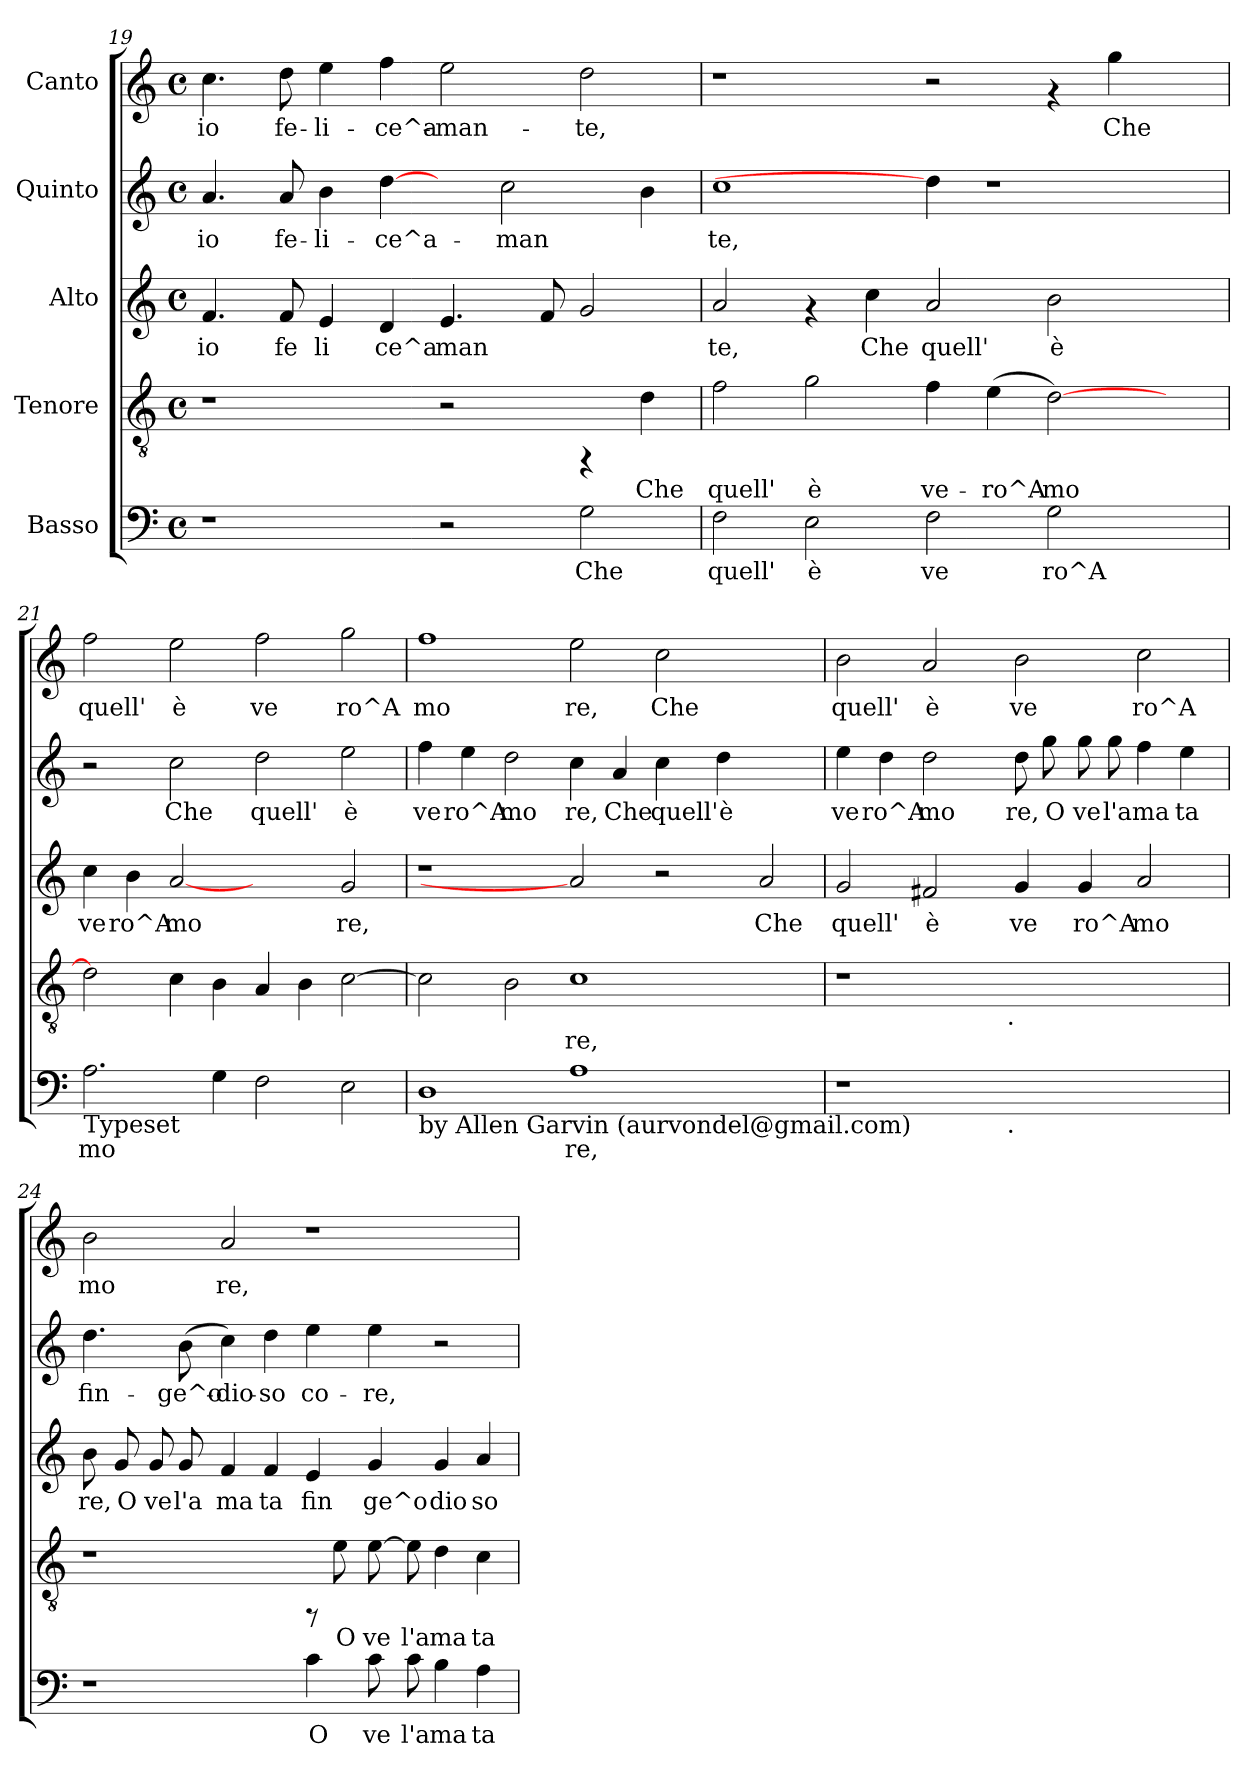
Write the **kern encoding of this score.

**kern	**text	**kern	**text	**kern	**text	**kern	**text	**kern	**text
*part5	*part5	*part4	*part4	*part3	*part3	*part2	*part2	*part1	*part1
*staff5	*staff5	*staff4	*staff4	*staff3	*staff3	*staff2	*staff2	*staff1	*staff1
*I"Basso	*	*I"Tenore	*	*I"Alto	*	*I"Quinto	*	*I"Canto	*
*clefF4	*	*clefGv2	*	*clefG2	*	*clefG2	*	*clefG2	*
*k[]	*	*k[]	*	*k[]	*	*k[]	*	*k[]	*
*C:	*	*C:	*	*C:	*	*C:	*	*C:	*
*M4/4	*	*M4/4	*	*M4/4	*	*M4/4	*	*M4/4	*
*met(c)	*	*met(c)	*	*met(c)	*	*met(c)	*	*met(c)	*
=19	=19	=19	=19	=19	=19	=19	=19	=19	=19
!	!	!	!	!	!LO:LY:b:cj	!	!LO:LY:b	!	!LO:LY:b:cj
1r	.	1r	.	4.f/	io	4.a/	io	4.cc\	io
!	!	!	!	!	!LO:LY:b:cj	!	!LO:LY:b	!	!LO:LY:b:cj
.	.	.	.	8f/	fe	8a/	fe-	8dd\	fe-
!	!	!	!	!	!LO:LY:b:cj	!	!LO:LY:b	!	!LO:LY:b:cj
.	.	.	.	4e/	li	4b\	-li-	4ee\	-li-
!	!	!	!	!	!LO:LY:b:cj	!	!LO:LY:b	!	!LO:LY:b:cj
.	.	.	.	4d/	ce^a	[4dd\	-ce^a-	4ff\	-ce^a-
!	!	!	!	!	!LO:LY:b:cj	!	!	!	!LO:LY:b:cj
2r	.	2r	.	4.e/	man	4ryy	.	2ee\	-man-
!	!	!	!	!	!	!	!LO:LY:b	!	!
.	.	.	.	.	.	2cc\	-man-	.	.
!	!	!	!	!	!LO:LY:b:cj	!	!	!	!
.	.	.	.	8f/	.	.	.	.	.
!	!LO:LY:b:cj	!	!	!	!LO:LY:b:cj	!	!	!	!LO:LY:b:cj
2G\	Che	4rFF	.	2g/	.	.	.	2dd\	-te,
!	!	!	!LO:LY:b:cj	!	!	!	!LO:LY:b	!	!
.	.	4d\	Che	.	.	4b\	--	.	.
!!LO:LB:g=z
=20	=20	=20	=20	=20	=20	=20	=20	=20	=20
!	!LO:LY:b:cj	!	!LO:LY:b:cj	!	!LO:LY:b:cj	!	!LO:LY:b	!	!
2F\	quell'	2f\	quell'	2a/	te,	1cc	-te,	1r	.
!	!LO:LY:b:cj	!	!LO:LY:b:cj	!	!	!	!	!	!
2E\	è	2g\	è	4rf	.	.	.	.	.
!	!	!	!	!	!LO:LY:b:cj	!	!	!	!
.	.	.	.	4cc\	Che	.	.	.	.
!	!LO:LY:b:cj	!	!LO:LY:b:cj	!	!LO:LY:b:cj	!	!	!	!
2F\	ve	4f\	ve-	2a/	quell'	4dd\]	.	2r	.
!	!	!	!LO:LY:b:cj	!	!	!	!	!	!
.	.	(<4e\	-ro^A-	.	.	1r	.	.	.
!	!LO:LY:b:cj	!	!LO:LY:b:cj	!	!LO:LY:b:cj	!	!	!	!
2G\	ro^A	[>2d\)	-mo-	2b\	è	.	.	4rf	.
!	!	!	!	!	!	!	!	!	!LO:LY:b:cj
.	.	.	.	.	.	.	.	4gg\	Che
4ryy	.	4ryy	.	4ryy	.	.	.	4ryy	.
=21	=21	=21	=21	=21	=21	=21	=21	=21	=21
!LO:TX:b:t=Typeset	!	!	!	!	!	!	!	!	!
!	!LO:LY:b:cj	!	!LO:LY:b:cj	!	!LO:LY:b:cj	!	!	!	!LO:LY:b:cj
2.A\	mo	2d\]	--	4cc\	ve	2r	.	2ff\	quell'
!	!	!	!	!	!LO:LY:b:cj	!	!	!	!
.	.	.	.	4b\	ro^A	.	.	.	.
!	!	!	!LO:LY:b:cj	!	!LO:LY:b:cj	!	!LO:LY:b	!	!LO:LY:b:cj
.	.	4c\	--	[2a	mo	2cc\	Che	2ee\	è
!	!LO:LY:b:cj	!	!LO:LY:b:cj	!	!	!	!	!	!
4G\	.	4B\	--	.	.	.	.	.	.
!	!LO:LY:b:cj	!	!LO:LY:b:cj	!	!	!	!LO:LY:b	!	!LO:LY:b:cj
2F\	.	4A/	--	2ryy	.	2dd\	quell'	2ff\	ve
!	!	!	!LO:LY:b:cj	!	!	!	!	!	!
.	.	4B\	--	.	.	.	.	.	.
!	!LO:LY:b:cj	!	!LO:LY:b:cj	!	!LO:LY:b:cj	!	!LO:LY:b	!	!LO:LY:b:cj
2E\	.	[>2c\	--	2g/	re,	2ee\	è	2gg\	ro^A
=22	=22	=22	=22	=22	=22	=22	=22	=22	=22
!LO:TX:b:t=by Allen Garvin (aurvondel@gmail.com)	!	!	!	!	!	!	!	!	!
!	!LO:LY:b:cj	!	!LO:LY:b:cj	!	!	!	!LO:LY:b	!	!LO:LY:b:cj
1D	.	2c\]	--	1r	.	4ff\	ve	1ff	mo
!	!	!	!	!	!	!	!LO:LY:b	!	!
.	.	.	.	.	.	4ee\	ro^A	.	.
!	!	!	!LO:LY:b:cj	!	!	!	!LO:LY:b	!	!
.	.	2B\	--	.	.	2dd\	mo	.	.
!	!LO:LY:b:cj	!	!LO:LY:b:cj	!	!	!	!LO:LY:b	!	!LO:LY:b:cj
1A	re,	1c	-re,	2a]	.	4cc\	re,	2ee\	re,
!	!	!	!	!	!	!	!LO:LY:b	!	!
.	.	.	.	.	.	4a/	Che	.	.
!	!	!	!	!	!	!	!LO:LY:b	!	!LO:LY:b:cj
.	.	.	.	2r	.	4cc\	quell'	2cc\	Che
!	!	!	!	!	!	!	!LO:LY:b	!	!
.	.	.	.	.	.	4dd\	è	.	.
!	!	!	!	!	!LO:LY:b:cj	!	!	!	!
2ryy	.	2ryy	.	2a/	Che	2ryy	.	2ryy	.
=23	=23	=23	=23	=23	=23	=23	=23	=23	=23
!LO:TX:b:t=(ver. 2015-01-08) CC BY-NC	!	!	!	!	!	!	!	!	!
!	!	!	!	!	!LO:LY:b:cj	!	!LO:LY:b	!	!LO:LY:b:cj
*^	*	*^	*	*	*	*	*	*	*
1r	2ryy	.	1r	2ryy	.	2g/	quell'	4ee\	ve	2b\	quell'
!	!	!	!	!	!	!	!	!	!LO:LY:b	!	!
.	.	.	.	.	.	.	.	4dd\	ro^A	.	.
!	!	!	!	!	!	!	!LO:LY:b:cj	!	!LO:LY:b	!	!LO:LY:b:cj
.	4ryy	.	.	4ryy	.	2f#X/	è	2dd\	mo	2a/	è
.	8...ryy	.	.	8...ryy	.	.	.	.	.	.	.
!	!	!	!	!LO:TX:b:t=.	!	!	!	!	!	!	!
!	!LO:TX:b:t=.	!	!	!	!	!	!	!	!	!	!
.	1ryy	.	.	1ryy	.	.	.	.	.	.	.
!	!	!	!	!	!	!	!LO:LY:b:cj	!	!LO:LY:b	!	!LO:LY:b:cj
1ryy	.	.	1ryy	.	.	4g/	ve	8dd\	re,	2b\	ve
!	!	!	!	!	!	!	!	!	!LO:LY:b	!	!
.	.	.	.	.	.	.	.	8gg\	O	.	.
!	!	!	!	!	!	!	!LO:LY:b:cj	!	!LO:LY:b	!	!
.	.	.	.	.	.	4g/	ro^A	8gg\	ve	.	.
!	!	!	!	!	!	!	!	!	!LO:LY:b	!	!
.	.	.	.	.	.	.	.	8gg\	l'a	.	.
!	!	!	!	!	!	!	!LO:LY:b:cj	!	!LO:LY:b	!	!LO:LY:b:cj
.	.	.	.	.	.	2a/	mo	4ff\	ma	2cc\	ro^A
!	!	!	!	!	!	!	!	!	!LO:LY:b	!	!
.	.	.	.	.	.	.	.	4ee\	ta	.	.
.	64ryy	.	.	64ryy	.	.	.	.	.	.	.
!!LO:PB:g=z
=24	=24	=24	=24	=24	=24	=24	=24	=24	=24	=24	=24
!	!	!	!	!	!	!	!LO:LY:b:cj	!	!LO:LY:b	!	!LO:LY:b:cj
*v	*v	*	*	*	*	*	*	*	*	*	*
*	*	*v	*v	*	*	*	*	*	*	*
1r	.	1r	.	8b\	re,	4.dd\	fin-	2b\	mo
!	!	!	!	!	!LO:LY:b:cj	!	!	!	!
.	.	.	.	8g/	O	.	.	.	.
!	!	!	!	!	!LO:LY:b:cj	!	!	!	!
.	.	.	.	8g/	ve	.	.	.	.
!	!	!	!	!	!LO:LY:b:cj	!	!LO:LY:b	!	!
.	.	.	.	8g/	l'a	(<8b\	-ge^o-	.	.
!	!	!	!	!	!LO:LY:b:cj	!	!LO:LY:b	!	!LO:LY:b:cj
.	.	.	.	4f/	ma	4cc\)	-dio-	2a/	re,
!	!	!	!	!	!LO:LY:b:cj	!	!LO:LY:b	!	!
.	.	.	.	4f/	ta	4dd\	-so	.	.
!	!LO:LY:b:cj	!	!	!	!LO:LY:b:cj	!	!LO:LY:b	!	!
4c\	O	8rFF	.	4e/	fin	4ee\	co-	1r	.
!	!	!	!LO:LY:b:cj	!	!	!	!	!	!
.	.	8e\	O	.	.	.	.	.	.
!	!LO:LY:b:cj	!	!LO:LY:b:cj	!	!LO:LY:b:cj	!	!LO:LY:b	!	!
8c\	ve	[>8e\	ve	4g/	ge^o	4ee\	-re,	.	.
!	!LO:LY:b:cj	!	!LO:LY:b:cj	!	!	!	!	!	!
8c\	l'a	8e\]	l'a	.	.	.	.	.	.
!	!LO:LY:b:cj	!	!LO:LY:b:cj	!	!LO:LY:b:cj	!	!	!	!
4B\	ma	4d\	ma	4g/	dio	2r	.	.	.
!	!LO:LY:b:cj	!	!LO:LY:b:cj	!	!LO:LY:b:cj	!	!	!	!
4A\	ta	4c\	ta	4a/	so	.	.	.	.
=	=	=	=	=	=	=	=	=	=
*-	*-	*-	*-	*-	*-	*-	*-	*-	*-
